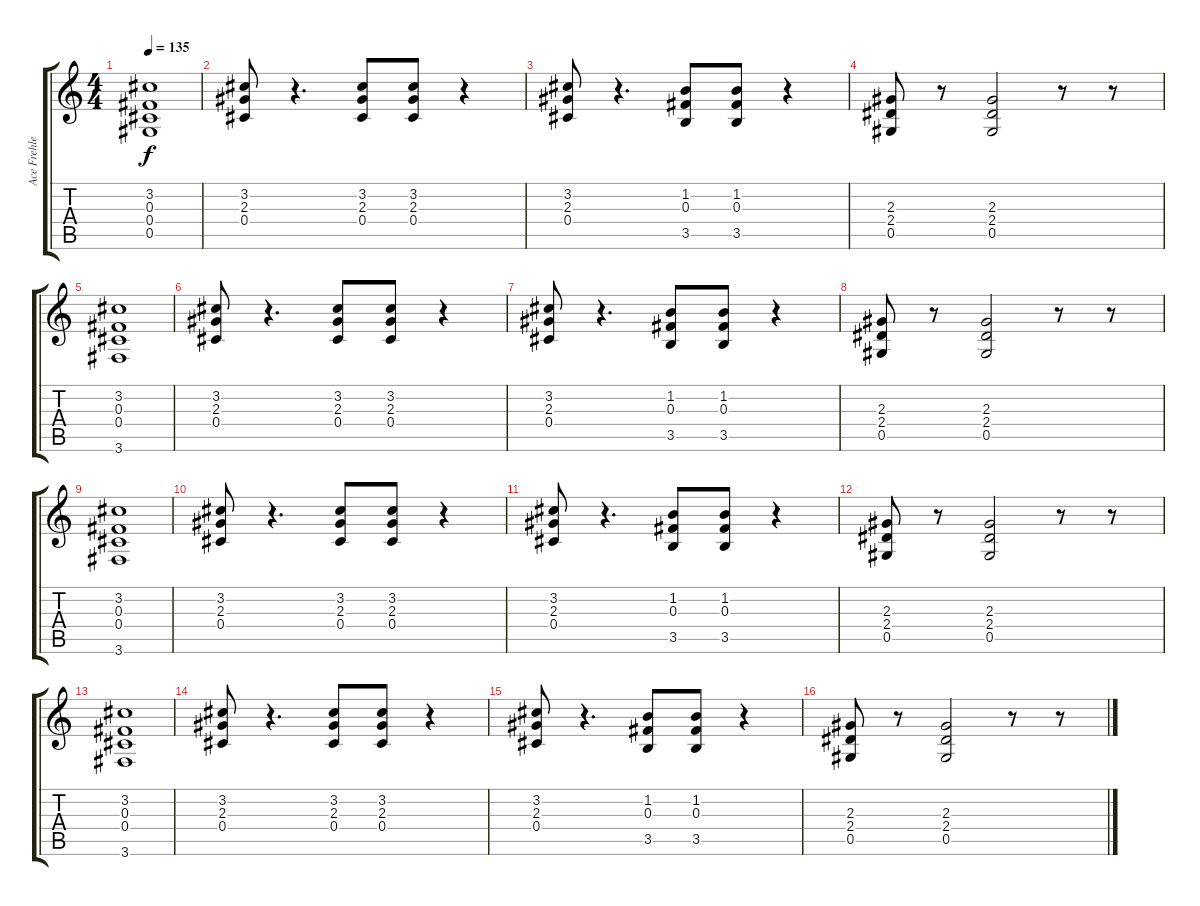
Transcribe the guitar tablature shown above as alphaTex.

\track ("Ace Frehley" "Ace Frehle") {instrument distortionguitar}
\staff {score tabs}
\tuning (Eb4 Bb3 Gb3 Db3 Ab2 Eb2) {hide}
\ts (4 4)
\tempo 135
\clef g2
\ks c
(3.2 0.3 0.4 0.5).1{dy f} |
(3.2 2.3 0.4).8 r.4{d} (3.2 2.3 0.4).8 (3.2 2.3 0.4).8 r.4 |
(3.2 2.3 0.4).8 r.4{d} (1.2 0.3 3.5).8 (1.2 0.3 3.5).8 r.4 |
(2.3 2.4 0.5).8 r.8 (2.3 2.4 0.5).2 r.8 r.8 |
(3.2 0.3 0.4 3.6).1 |
(3.2 2.3 0.4).8 r.4{d} (3.2 2.3 0.4).8 (3.2 2.3 0.4).8 r.4 |
(3.2 2.3 0.4).8 r.4{d} (1.2 0.3 3.5).8 (1.2 0.3 3.5).8 r.4 |
(2.3 2.4 0.5).8 r.8 (2.3 2.4 0.5).2 r.8 r.8 |
(3.2 0.3 0.4 3.6).1 |
(3.2 2.3 0.4).8 r.4{d} (3.2 2.3 0.4).8 (3.2 2.3 0.4).8 r.4 |
(3.2 2.3 0.4).8 r.4{d} (1.2 0.3 3.5).8 (1.2 0.3 3.5).8 r.4 |
(2.3 2.4 0.5).8 r.8 (2.3 2.4 0.5).2 r.8 r.8 |
(3.2 0.3 0.4 3.6).1 |
(3.2 2.3 0.4).8 r.4{d} (3.2 2.3 0.4).8 (3.2 2.3 0.4).8 r.4 |
(3.2 2.3 0.4).8 r.4{d} (1.2 0.3 3.5).8 (1.2 0.3 3.5).8 r.4 |
(2.3 2.4 0.5).8 r.8 (2.3 2.4 0.5).2 r.8 r.8
